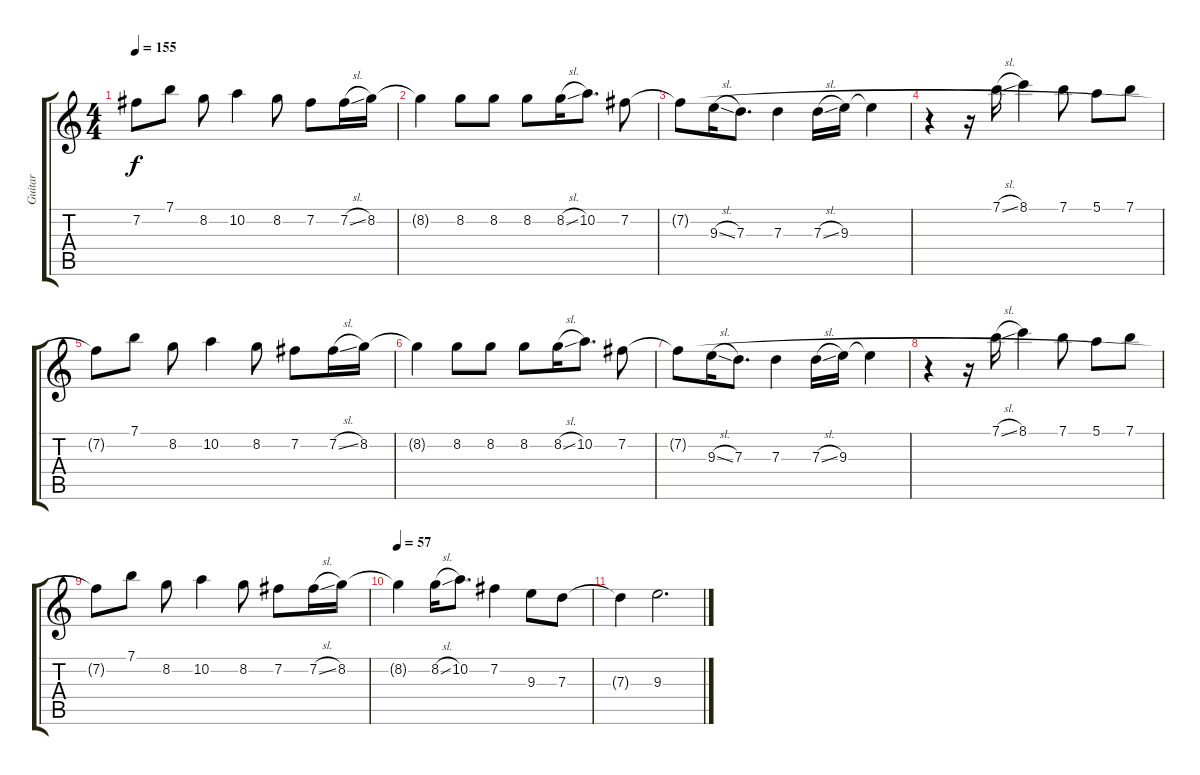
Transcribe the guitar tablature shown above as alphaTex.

\track ("Guitar" "Guitar") {instrument electricguitarjazz}
\staff {score tabs}
\tuning (E4 B3 G3 D3 A2 E2) {hide}
\ts (4 4)
\tempo 155
\clef g2
\ks c
7.2{t}.8{dy f} 7.1.8 8.2.8 10.2.4 8.2.8 7.2.8 7.2{sl}.16 8.2.16 |
8.2{t}.4 8.2.8 8.2.8 8.2.8 8.2{sl}.16 10.2.8{d} 7.2.8 |
7.2{t}.8 9.3{sl}.16 7.3.8{d} 7.3.4 7.3{sl}.16 9.3.16 9.3{t}.4 |
r.4 r.16 7.1{sl}.16 8.1.4 7.1.8 5.1.8 7.1.8 |
7.2{t}.8 7.1.8 8.2.8 10.2.4 8.2.8 7.2.8 7.2{sl}.16 8.2.16 |
8.2{t}.4 8.2.8 8.2.8 8.2.8 8.2{sl}.16 10.2.8{d} 7.2.8 |
7.2{t}.8 9.3{sl}.16 7.3.8{d} 7.3.4 7.3{sl}.16 9.3.16 9.3{t}.4 |
r.4 r.16 7.1{sl}.16 8.1.4 7.1.8 5.1.8 7.1.8 |
7.2{t}.8 7.1.8 8.2.8 10.2.4 8.2.8 7.2.8 7.2{sl}.16 8.2.16 |
\tempo 57
8.2{t}.4 8.2{sl}.16 10.2.8{d} 7.2.4 9.3.8 7.3.8 |
7.3{t}.4 9.3.2{d}
